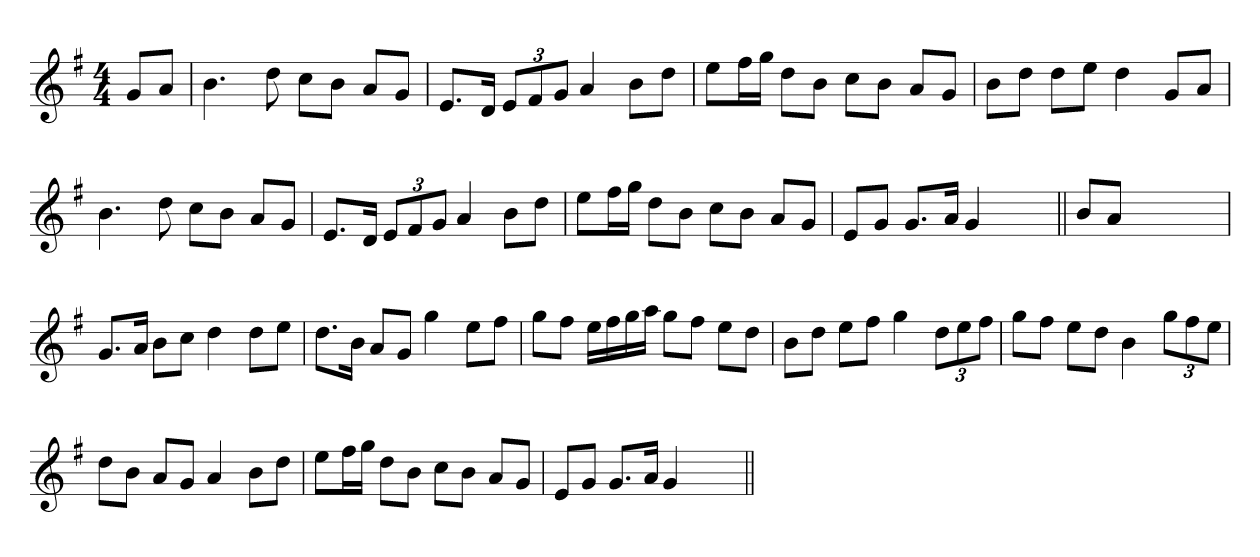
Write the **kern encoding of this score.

**kern
*part1
*staff1
*clefG2
*k[f#]
*G:
*M4/4
=1
8gL
8aJ
=
4.b
8dd
8ccL
8bJ
8aL
8gJ
=
8.eL
16dJk
12eL
12f#
12gJ
4a
8bL
8ddJ
=
8eeL
16ff#L
16ggJJ
8ddL
8bJ
8ccL
8bJ
8aL
8gJ
=
8bL
8ddJ
8ddL
8eeJ
4dd
8gL
8aJ
=
4.b
8dd
8ccL
8bJ
8aL
8gJ
=
8.eL
16dJk
12eL
12f#
12gJ
4a
8bL
8ddJ
=
8eeL
16ff#L
16ggJJ
8ddL
8bJ
8ccL
8bJ
8aL
8gJ
=
8eL
8gJ
8.gL
16aJk
4g
4ryy
=||
8bL
8aJ
2.ryy
=
8.gL
16aJk
8bL
8ccJ
4dd
8ddL
8eeJ
=
8.ddL
16bJk
8aL
8gJ
4gg
8eeL
8ff#J
=
8ggL
8ff#J
16eeLL
16ff#
16gg
16aaJJ
8ggL
8ff#J
8eeL
8ddJ
=
8bL
8ddJ
8eeL
8ff#J
4gg
12ddL
12ee
12ff#J
=
8ggL
8ff#J
8eeL
8ddJ
4b
12ggL
12ff#
12eeJ
=
8ddL
8bJ
8aL
8gJ
4a
8bL
8ddJ
=
8eeL
16ff#L
16ggJJ
8ddL
8bJ
8ccL
8bJ
8aL
8gJ
=
8eL
8gJ
8.gL
16aJk
4g
4ryy
=||
*-
